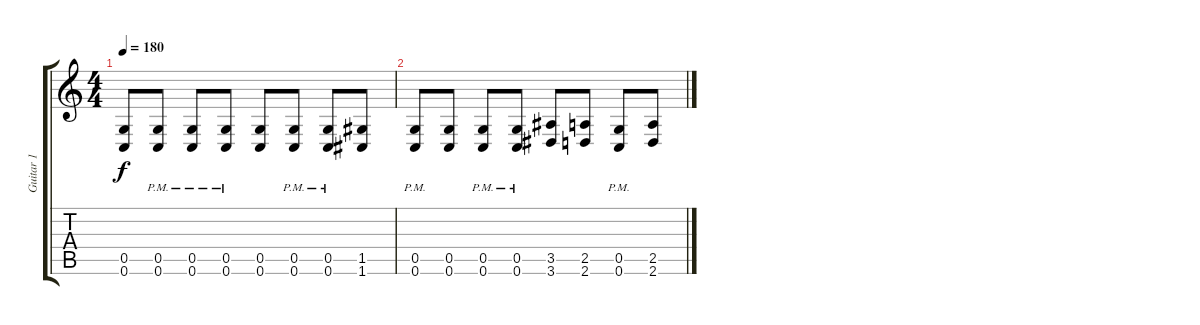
\track ("Guitar 1" "Guitar 1") {instrument distortionguitar}
\staff {score tabs}
\tuning (D4 A3 F3 C3 G2 C2) {hide}
\ts (4 4)
\tempo 180
\clef g2
\ks c
(0.5 0.6).8{dy f} (0.5{pm} 0.6{pm}).8 (0.5{pm} 0.6{pm}).8 (0.5{pm} 0.6{pm}).8 (0.5 0.6).8 (0.5{pm} 0.6{pm}).8 (0.5{pm} 0.6{pm}).8 (1.5 1.6).8 |
(0.5{pm} 0.6{pm}).8 (0.5 0.6).8 (0.5{pm} 0.6{pm}).8 (0.5{pm} 0.6{pm}).8 (3.5 3.6).8 (2.5 2.6).8 (0.5{pm} 0.6{pm}).8 (2.5 2.6).8
